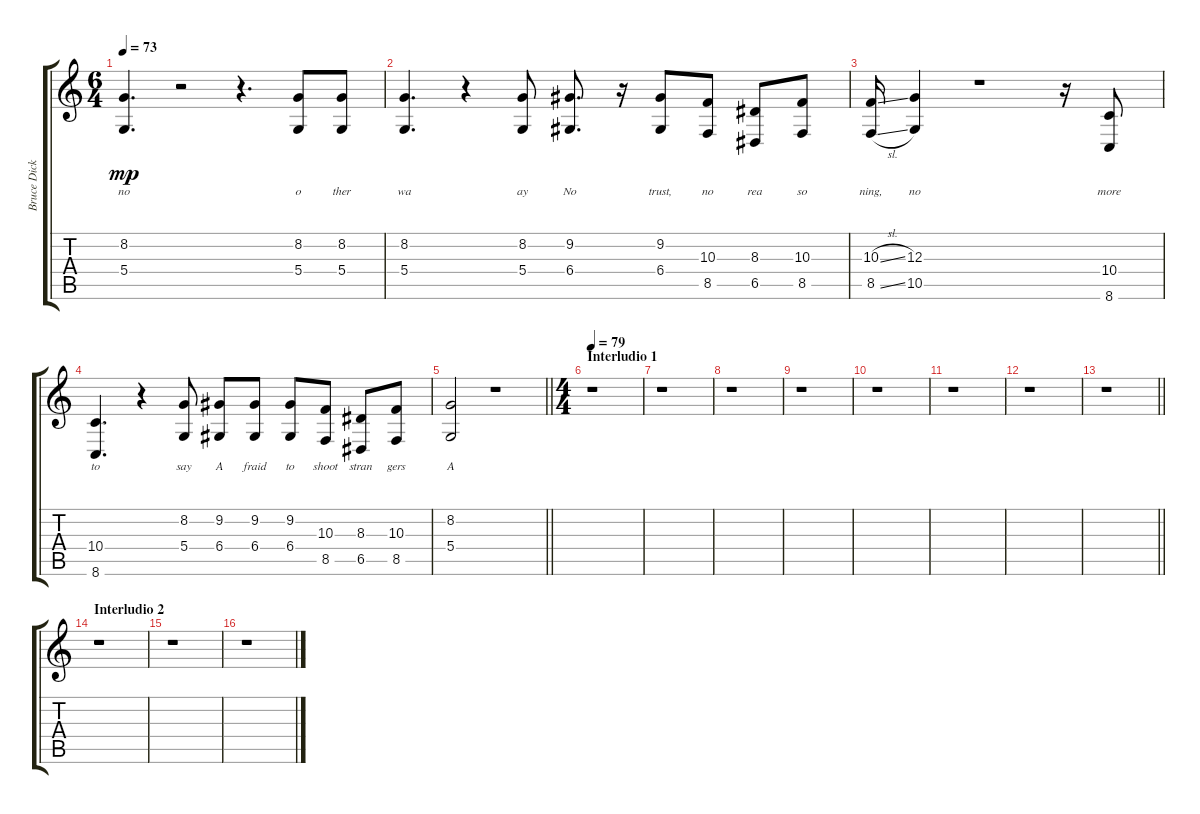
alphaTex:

\track ("Bruce Dickinson" "Bruce Dick") {instrument lead2sawtooth}
\staff {score tabs}
\tuning (E4 B3 G3 D3 A2 E2) {hide}
\ts (6 4)
\tempo 73
\clef g2
\ks c
(8.2 5.4).4{d lyrics (0 "no") lyrics (1 "") lyrics (2 "") lyrics (3 "") lyrics (4 "") dy mp} r.2 r.4{d} (8.2 5.4).8{lyrics (0 "o") lyrics (1 "") lyrics (2 "") lyrics (3 "") lyrics (4 "")} (8.2 5.4).8{lyrics (0 "ther") lyrics (1 "") lyrics (2 "") lyrics (3 "") lyrics (4 "")} |
(8.2 5.4).4{d lyrics (0 "wa") lyrics (1 "") lyrics (2 "") lyrics (3 "") lyrics (4 "")} r.4 (8.2 5.4).8{lyrics (0 "ay") lyrics (1 "") lyrics (2 "") lyrics (3 "") lyrics (4 "")} (9.2 6.4).8{d lyrics (0 "No") lyrics (1 "") lyrics (2 "") lyrics (3 "") lyrics (4 "")} r.16 (9.2 6.4).8{lyrics (0 "trust,") lyrics (1 "") lyrics (2 "") lyrics (3 "") lyrics (4 "")} (10.3 8.5).8{lyrics (0 "no") lyrics (1 "") lyrics (2 "") lyrics (3 "") lyrics (4 "")} (8.3 6.5).8{lyrics (0 "rea") lyrics (1 "") lyrics (2 "") lyrics (3 "") lyrics (4 "")} (10.3 8.5).8{lyrics (0 "so") lyrics (1 "") lyrics (2 "") lyrics (3 "") lyrics (4 "")} |
(10.3{sl} 8.5{sl}).16{lyrics (0 "ning,") lyrics (1 "") lyrics (2 "") lyrics (3 "") lyrics (4 "")} (12.3 10.5).4{lyrics (0 "no") lyrics (1 "") lyrics (2 "") lyrics (3 "") lyrics (4 "")} r.1 r.16 (10.4 8.6).8{lyrics (0 "more") lyrics (1 "") lyrics (2 "") lyrics (3 "") lyrics (4 "")} |
(10.4 8.6).4{d lyrics (0 "to") lyrics (1 "") lyrics (2 "") lyrics (3 "") lyrics (4 "")} r.4 (8.2 5.4).8{lyrics (0 "say") lyrics (1 "") lyrics (2 "") lyrics (3 "") lyrics (4 "")} (9.2 6.4).8{lyrics (0 "A") lyrics (1 "") lyrics (2 "") lyrics (3 "") lyrics (4 "")} (9.2 6.4).8{lyrics (0 "fraid") lyrics (1 "") lyrics (2 "") lyrics (3 "") lyrics (4 "")} (9.2 6.4).8{lyrics (0 "to") lyrics (1 "") lyrics (2 "") lyrics (3 "") lyrics (4 "")} (10.3 8.5).8{lyrics (0 "shoot") lyrics (1 "") lyrics (2 "") lyrics (3 "") lyrics (4 "")} (8.3 6.5).8{lyrics (0 "stran") lyrics (1 "") lyrics (2 "") lyrics (3 "") lyrics (4 "")} (10.3 8.5).8{lyrics (0 "gers") lyrics (1 "") lyrics (2 "") lyrics (3 "") lyrics (4 "")} |
\barLineRight lightlight
(8.2 5.4).2{lyrics (0 "A") lyrics (1 "") lyrics (2 "") lyrics (3 "") lyrics (4 "")} r.1 |
\ts (4 4)
\section ("" "Interludio 1")
\tempo 79
r.1 |
r.1 |
r.1 |
r.1 |
r.1 |
r.1 |
r.1 |
\barLineRight lightlight
r.1 |
\section ("" "Interludio 2")
r.1 |
r.1 |
r.1
